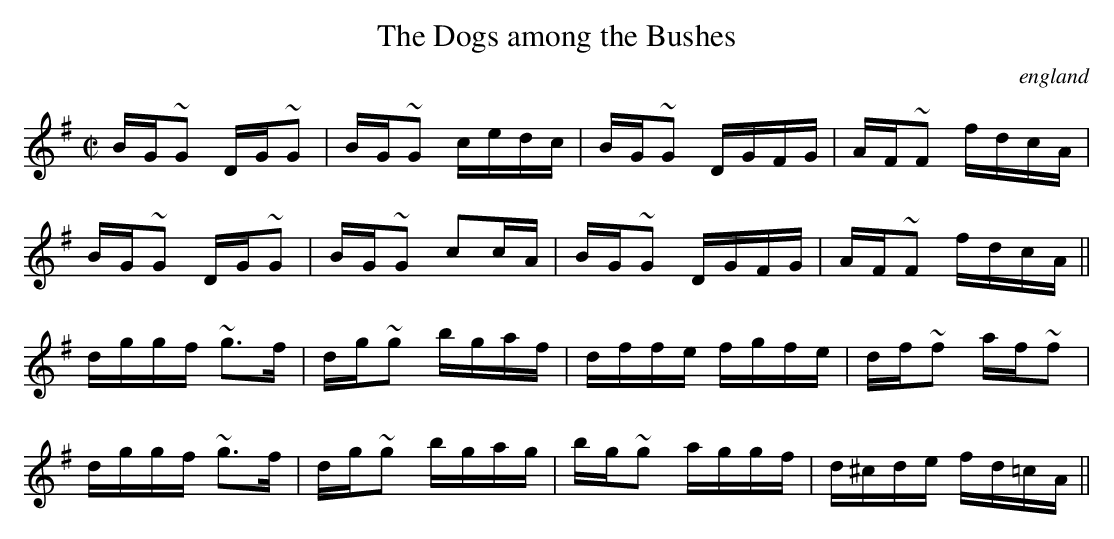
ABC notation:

X:1
T:Dogs among the Bushes, The
O:england
M:C|
L:1/16
K:G
BG~G2 DG~G2|BG~G2 cedc|BG~G2 DGFG|AF~F2 fdcA|
BG~G2 DG~G2|BG~G2 c2cA|BG~G2 DGFG|AF~F2 fdcA||
dggf ~g3f|dg~g2 bgaf|dffe fgfe|df~f2 af~f2|
dggf ~g3f|dg~g2 bgag|bg~g2 aggf|d^cde fd=cA||
